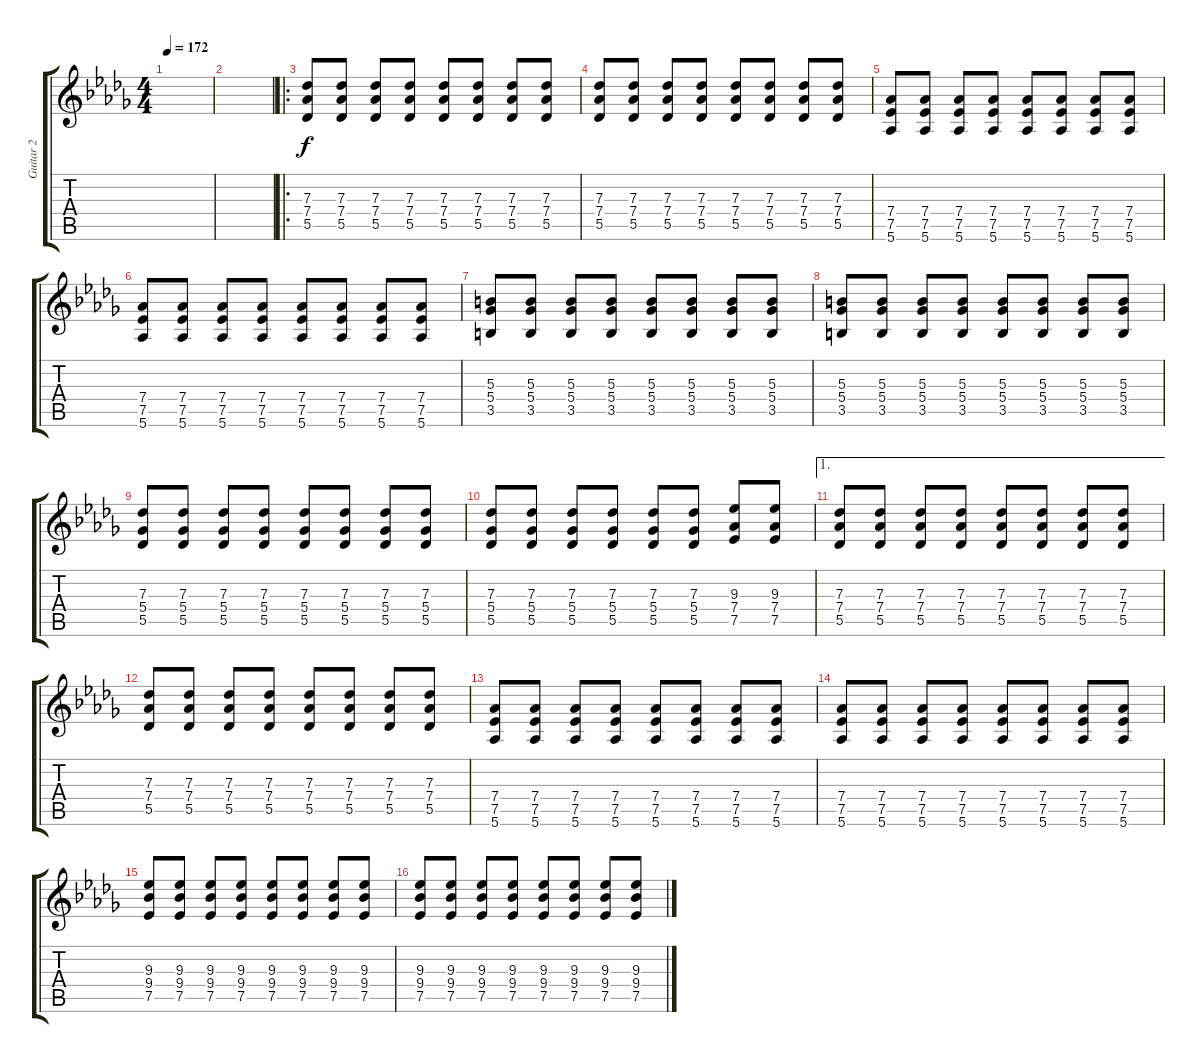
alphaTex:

\track ("Guitar 2" "Guitar 2") {instrument electricguitarclean}
\staff {score tabs}
\tuning (Eb4 Bb3 Gb3 Db3 Ab2 Eb2) {hide}
\ts (4 4)
\tempo 172
\clef g2
\ks db
|
|
\ro
(7.3 7.4 5.5).8 (7.3 7.4 5.5).8 (7.3 7.4 5.5).8 (7.3 7.4 5.5).8 (7.3 7.4 5.5).8 (7.3 7.4 5.5).8 (7.3 7.4 5.5).8 (7.3 7.4 5.5).8 |
(7.3 7.4 5.5).8 (7.3 7.4 5.5).8 (7.3 7.4 5.5).8 (7.3 7.4 5.5).8 (7.3 7.4 5.5).8 (7.3 7.4 5.5).8 (7.3 7.4 5.5).8 (7.3 7.4 5.5).8 |
(7.4 7.5 5.6).8 (7.4 7.5 5.6).8 (7.4 7.5 5.6).8 (7.4 7.5 5.6).8 (7.4 7.5 5.6).8 (7.4 7.5 5.6).8 (7.4 7.5 5.6).8 (7.4 7.5 5.6).8 |
(7.4 7.5 5.6).8 (7.4 7.5 5.6).8 (7.4 7.5 5.6).8 (7.4 7.5 5.6).8 (7.4 7.5 5.6).8 (7.4 7.5 5.6).8 (7.4 7.5 5.6).8 (7.4 7.5 5.6).8 |
(5.3 5.4 3.5).8 (5.3 5.4 3.5).8 (5.3 5.4 3.5).8 (5.3 5.4 3.5).8 (5.3 5.4 3.5).8 (5.3 5.4 3.5).8 (5.3 5.4 3.5).8 (5.3 5.4 3.5).8 |
(5.3 5.4 3.5).8 (5.3 5.4 3.5).8 (5.3 5.4 3.5).8 (5.3 5.4 3.5).8 (5.3 5.4 3.5).8 (5.3 5.4 3.5).8 (5.3 5.4 3.5).8 (5.3 5.4 3.5).8 |
(7.3 5.4 5.5).8 (7.3 5.4 5.5).8 (7.3 5.4 5.5).8 (7.3 5.4 5.5).8 (7.3 5.4 5.5).8 (7.3 5.4 5.5).8 (7.3 5.4 5.5).8 (7.3 5.4 5.5).8 |
(7.3 5.4 5.5).8 (7.3 5.4 5.5).8 (7.3 5.4 5.5).8 (7.3 5.4 5.5).8 (7.3 5.4 5.5).8 (7.3 5.4 5.5).8 (9.3 7.4 7.5).8 (9.3 7.4 7.5).8 |
\ae 1
(7.3 7.4 5.5).8 (7.3 7.4 5.5).8 (7.3 7.4 5.5).8 (7.3 7.4 5.5).8 (7.3 7.4 5.5).8 (7.3 7.4 5.5).8 (7.3 7.4 5.5).8 (7.3 7.4 5.5).8 |
(7.3 7.4 5.5).8 (7.3 7.4 5.5).8 (7.3 7.4 5.5).8 (7.3 7.4 5.5).8 (7.3 7.4 5.5).8 (7.3 7.4 5.5).8 (7.3 7.4 5.5).8 (7.3 7.4 5.5).8 |
(7.4 7.5 5.6).8 (7.4 7.5 5.6).8 (7.4 7.5 5.6).8 (7.4 7.5 5.6).8 (7.4 7.5 5.6).8 (7.4 7.5 5.6).8 (7.4 7.5 5.6).8 (7.4 7.5 5.6).8 |
(7.4 7.5 5.6).8 (7.4 7.5 5.6).8 (7.4 7.5 5.6).8 (7.4 7.5 5.6).8 (7.4 7.5 5.6).8 (7.4 7.5 5.6).8 (7.4 7.5 5.6).8 (7.4 7.5 5.6).8 |
(9.3 9.4 7.5).8 (9.3 9.4 7.5).8 (9.3 9.4 7.5).8 (9.3 9.4 7.5).8 (9.3 9.4 7.5).8 (9.3 9.4 7.5).8 (9.3 9.4 7.5).8 (9.3 9.4 7.5).8 |
(9.3 9.4 7.5).8 (9.3 9.4 7.5).8 (9.3 9.4 7.5).8 (9.3 9.4 7.5).8 (9.3 9.4 7.5).8 (9.3 9.4 7.5).8 (9.3 9.4 7.5).8 (9.3 9.4 7.5).8
